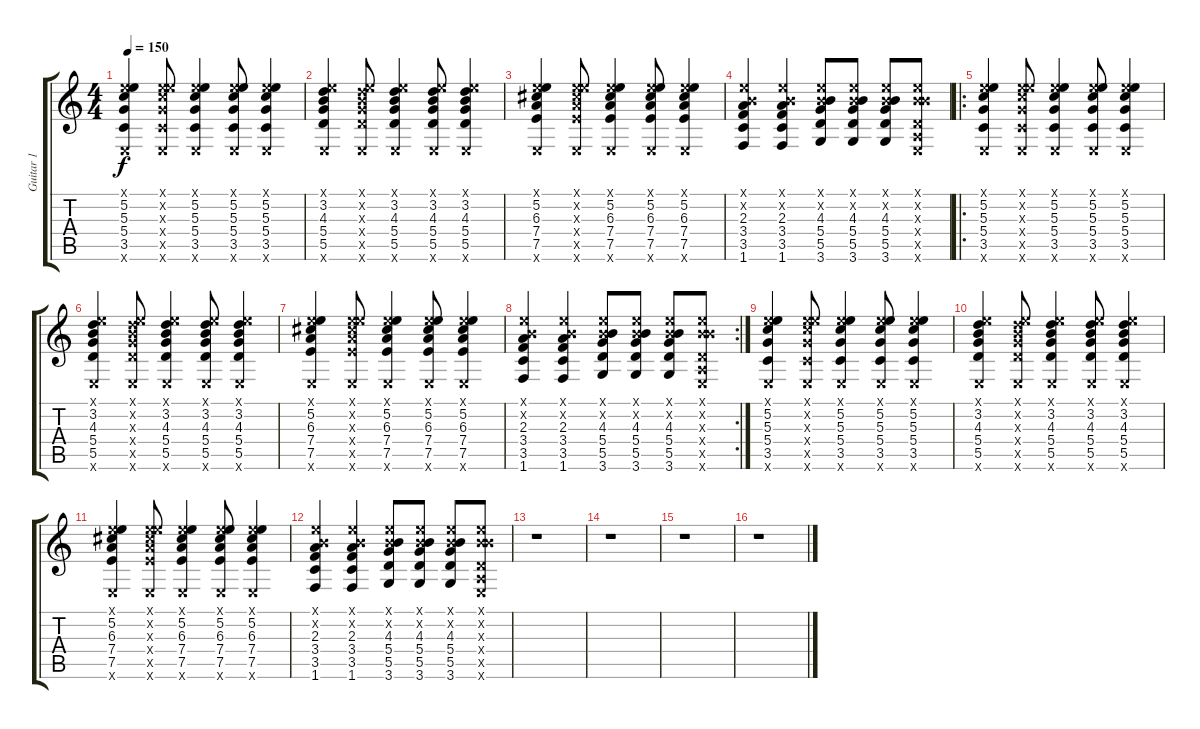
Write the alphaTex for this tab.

\track ("Guitar 1" "Guitar 1") {instrument acousticguitarnylon}
\staff {score tabs}
\tuning (E4 B3 G3 D3 A2 E2) {hide}
\ts (4 4)
\tempo 150
\clef g2
\ks c
(0.1{x} 5.2 5.3 5.4 3.5 0.6{x}).4{dy f instrument acousticguitarnylon} (0.1{x} 5.2{x} 5.3{x} 5.4{x} 3.5{x} 0.6{x}).8 (0.1{x} 5.2 5.3 5.4 3.5 0.6{x}).4 (0.1{x} 5.2 5.3 5.4 3.5 0.6{x}).8 (0.1{x} 5.2 5.3 5.4 3.5 0.6{x}).4 |
(0.1{x} 3.2 4.3 5.4 5.5 0.6{x}).4 (0.1{x} 3.2{x} 4.3{x} 5.4{x} 5.5{x} 0.6{x}).8 (0.1{x} 3.2 4.3 5.4 5.5 0.6{x}).4 (0.1{x} 3.2 4.3 5.4 5.5 0.6{x}).8 (0.1{x} 3.2 4.3 5.4 5.5 0.6{x}).4 |
(0.1{x} 5.2 6.3 7.4 7.5 0.6{x}).4 (0.1{x} 5.2{x} 6.3{x} 7.4{x} 7.5{x} 0.6{x}).8 (0.1{x} 5.2 6.3 7.4 7.5 0.6{x}).4 (0.1{x} 5.2 6.3 7.4 7.5 0.6{x}).8 (0.1{x} 5.2 6.3 7.4 7.5 0.6{x}).4 |
(0.1{x} 0.2{x} 2.3 3.4 3.5 1.6).4 (0.1{x} 0.2{x} 2.3 3.4 3.5 1.6).4 (0.1{x} 0.2{x} 4.3 5.4 5.5 3.6).8 (0.1{x} 0.2{x} 4.3 5.4 5.5 3.6).8 (0.1{x} 0.2{x} 4.3 5.4 5.5 3.6).8 (0.1{x} 0.2{x} 4.3{x} 0.4{x} 0.5{x} 0.6{x}).8 |
\ro
(0.1{x} 5.2 5.3 5.4 3.5 0.6{x}).4 (0.1{x} 5.2{x} 5.3{x} 5.4{x} 3.5{x} 0.6{x}).8 (0.1{x} 5.2 5.3 5.4 3.5 0.6{x}).4 (0.1{x} 5.2 5.3 5.4 3.5 0.6{x}).8 (0.1{x} 5.2 5.3 5.4 3.5 0.6{x}).4 |
(0.1{x} 3.2 4.3 5.4 5.5 0.6{x}).4 (0.1{x} 3.2{x} 4.3{x} 5.4{x} 5.5{x} 0.6{x}).8 (0.1{x} 3.2 4.3 5.4 5.5 0.6{x}).4 (0.1{x} 3.2 4.3 5.4 5.5 0.6{x}).8 (0.1{x} 3.2 4.3 5.4 5.5 0.6{x}).4 |
(0.1{x} 5.2 6.3 7.4 7.5 0.6{x}).4 (0.1{x} 5.2{x} 6.3{x} 7.4{x} 7.5{x} 0.6{x}).8 (0.1{x} 5.2 6.3 7.4 7.5 0.6{x}).4 (0.1{x} 5.2 6.3 7.4 7.5 0.6{x}).8 (0.1{x} 5.2 6.3 7.4 7.5 0.6{x}).4 |
\rc 2
(0.1{x} 0.2{x} 2.3 3.4 3.5 1.6).4 (0.1{x} 0.2{x} 2.3 3.4 3.5 1.6).4 (0.1{x} 0.2{x} 4.3 5.4 5.5 3.6).8 (0.1{x} 0.2{x} 4.3 5.4 5.5 3.6).8 (0.1{x} 0.2{x} 4.3 5.4 5.5 3.6).8 (0.1{x} 0.2{x} 4.3{x} 0.4{x} 0.5{x} 0.6{x}).8 |
(0.1{x} 5.2 5.3 5.4 3.5 0.6{x}).4 (0.1{x} 5.2{x} 5.3{x} 5.4{x} 3.5{x} 0.6{x}).8 (0.1{x} 5.2 5.3 5.4 3.5 0.6{x}).4 (0.1{x} 5.2 5.3 5.4 3.5 0.6{x}).8 (0.1{x} 5.2 5.3 5.4 3.5 0.6{x}).4 |
(0.1{x} 3.2 4.3 5.4 5.5 0.6{x}).4 (0.1{x} 3.2{x} 4.3{x} 5.4{x} 5.5{x} 0.6{x}).8 (0.1{x} 3.2 4.3 5.4 5.5 0.6{x}).4 (0.1{x} 3.2 4.3 5.4 5.5 0.6{x}).8 (0.1{x} 3.2 4.3 5.4 5.5 0.6{x}).4 |
(0.1{x} 5.2 6.3 7.4 7.5 0.6{x}).4 (0.1{x} 5.2{x} 6.3{x} 7.4{x} 7.5{x} 0.6{x}).8 (0.1{x} 5.2 6.3 7.4 7.5 0.6{x}).4 (0.1{x} 5.2 6.3 7.4 7.5 0.6{x}).8 (0.1{x} 5.2 6.3 7.4 7.5 0.6{x}).4 |
(0.1{x} 0.2{x} 2.3 3.4 3.5 1.6).4 (0.1{x} 0.2{x} 2.3 3.4 3.5 1.6).4 (0.1{x} 0.2{x} 4.3 5.4 5.5 3.6).8 (0.1{x} 0.2{x} 4.3 5.4 5.5 3.6).8 (0.1{x} 0.2{x} 4.3 5.4 5.5 3.6).8 (0.1{x} 0.2{x} 4.3{x} 0.4{x} 0.5{x} 0.6{x}).8 |
r.1 |
r.1 |
r.1 |
r.1
